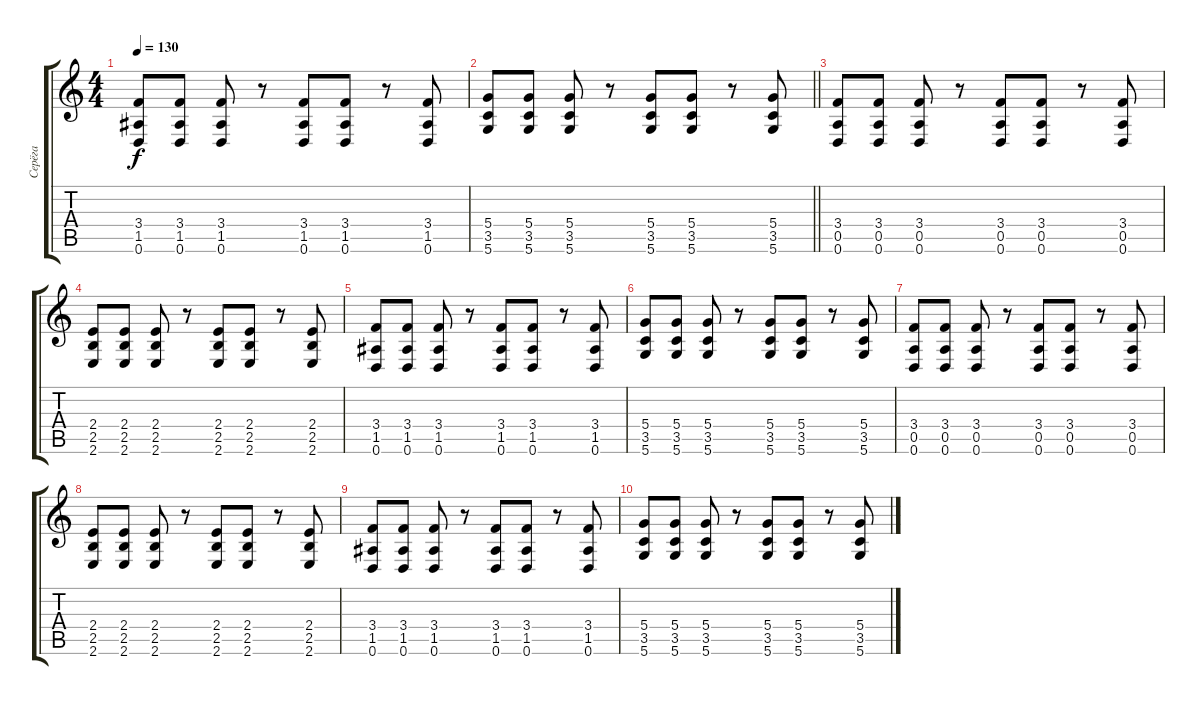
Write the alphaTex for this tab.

\track ("Серёга" "Серёга") {instrument acousticguitarsteel}
\staff {score tabs}
\tuning (E4 B3 G3 D3 A2 D2) {hide}
\ts (4 4)
\tempo 130
\clef g2
\ks c
(3.4 1.5 0.6).8{dy f} (3.4 1.5 0.6).8 (3.4 1.5 0.6).8 r.8 (3.4 1.5 0.6).8 (3.4 1.5 0.6).8 r.8 (3.4 1.5 0.6).8 |
\barLineRight lightlight
(5.4 3.5 5.6).8 (5.4 3.5 5.6).8 (5.4 3.5 5.6).8 r.8 (5.4 3.5 5.6).8 (5.4 3.5 5.6).8 r.8 (5.4 3.5 5.6).8 |
(3.4 0.5 0.6).8{volume 16 instrument distortionguitar} (3.4 0.5 0.6).8 (3.4 0.5 0.6).8 r.8 (3.4 0.5 0.6).8 (3.4 0.5 0.6).8 r.8 (3.4 0.5 0.6).8 |
(2.4 2.5 2.6).8 (2.4 2.5 2.6).8 (2.4 2.5 2.6).8 r.8 (2.4 2.5 2.6).8 (2.4 2.5 2.6).8 r.8 (2.4 2.5 2.6).8 |
(3.4 1.5 0.6).8 (3.4 1.5 0.6).8 (3.4 1.5 0.6).8 r.8 (3.4 1.5 0.6).8 (3.4 1.5 0.6).8 r.8 (3.4 1.5 0.6).8 |
(5.4 3.5 5.6).8 (5.4 3.5 5.6).8 (5.4 3.5 5.6).8 r.8 (5.4 3.5 5.6).8 (5.4 3.5 5.6).8 r.8 (5.4 3.5 5.6).8 |
(3.4 0.5 0.6).8{instrument distortionguitar} (3.4 0.5 0.6).8 (3.4 0.5 0.6).8 r.8 (3.4 0.5 0.6).8 (3.4 0.5 0.6).8 r.8 (3.4 0.5 0.6).8 |
(2.4 2.5 2.6).8 (2.4 2.5 2.6).8 (2.4 2.5 2.6).8 r.8 (2.4 2.5 2.6).8 (2.4 2.5 2.6).8 r.8 (2.4 2.5 2.6).8 |
(3.4 1.5 0.6).8 (3.4 1.5 0.6).8 (3.4 1.5 0.6).8 r.8 (3.4 1.5 0.6).8 (3.4 1.5 0.6).8 r.8 (3.4 1.5 0.6).8 |
(5.4 3.5 5.6).8 (5.4 3.5 5.6).8 (5.4 3.5 5.6).8 r.8 (5.4 3.5 5.6).8 (5.4 3.5 5.6).8 r.8 (5.4 3.5 5.6).8
